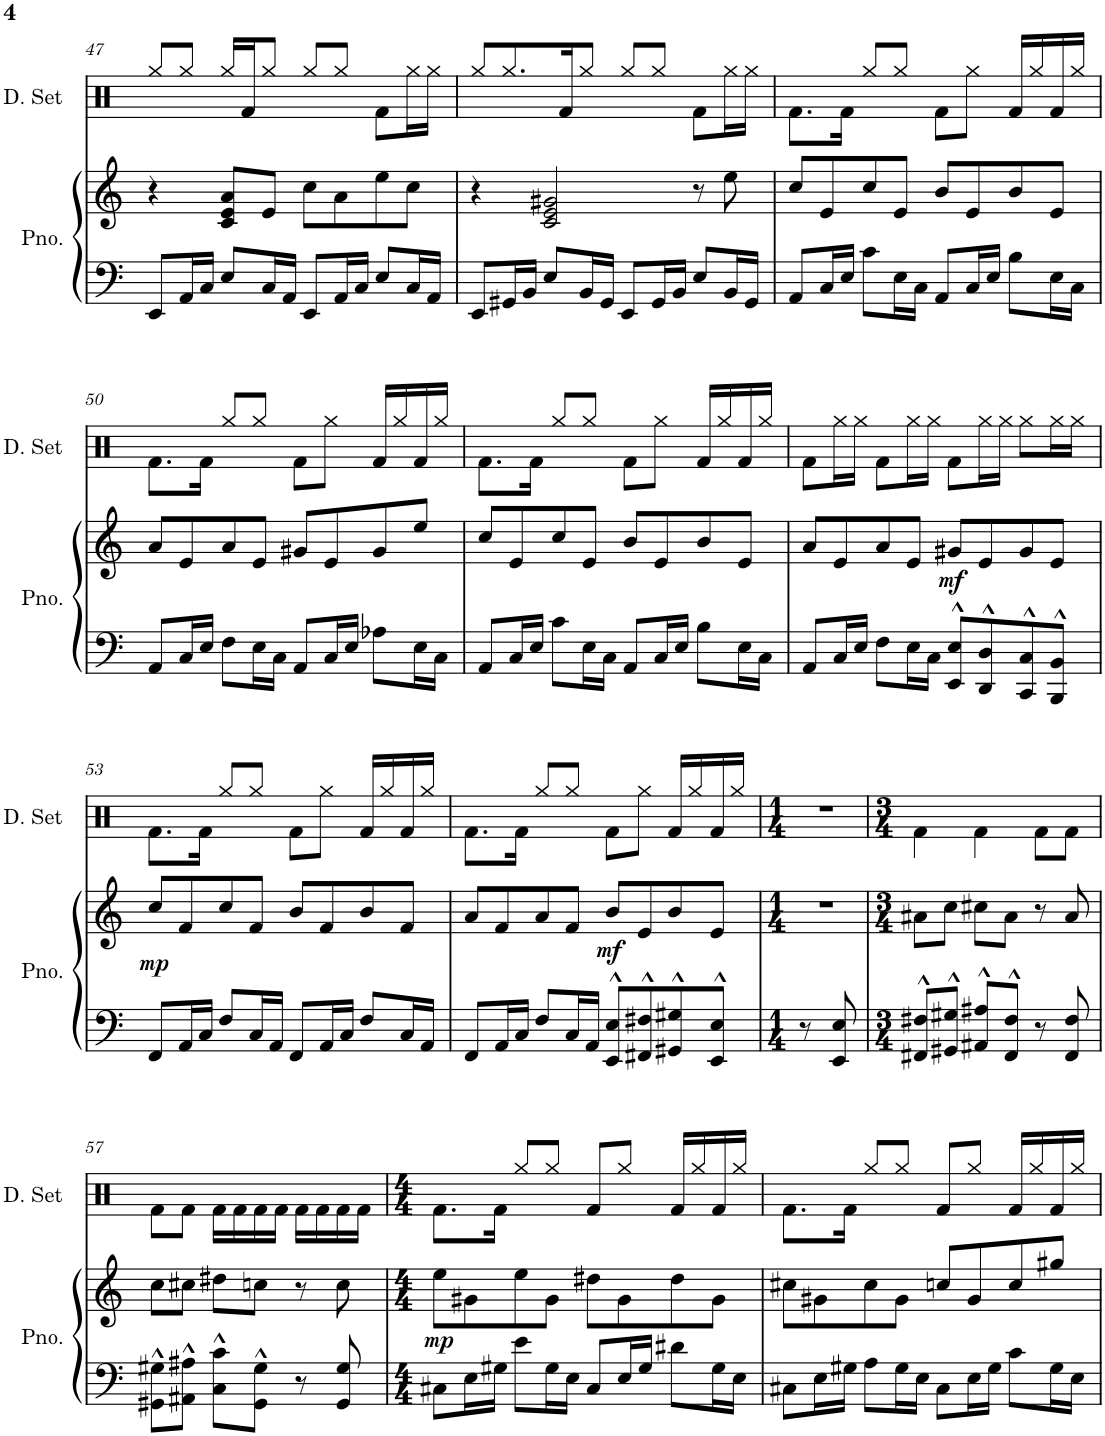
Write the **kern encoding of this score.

**kern	**kern	**dynam	**kern
*part2	*part2	*part2	*part1
*staff3	*staff2	*staff2/3	*staff1
*I"Piano	*	*	*I"Drumset
*I'Pno.	*	*	*I'D. Set
!!LO:PB:g=z
*clefF4	*clefG2	*	*clefX
*k[]	*k[]	*	*k[]
*M4/4	*M4/4	*	*M4/4
=47	=47	=47	=47
8EE/L	4r	.	8Rgg/L
16AA/L	.	.	8Rgg/J
16C/JJ	.	.	.
8E/L	8c/ 8e/ 8a/L	.	16Rgg/LL
.	.	.	16Rf/J
16C/L	8e/J	.	8Rgg/J
16AA/JJ	.	.	.
8EE/L	8cc\L	.	8Rgg/L
16AA/L	8a\	.	8Rgg/J
16C/JJ	.	.	.
8E/L	8ee\	.	8Rf\L
16C/L	8cc\J	.	16Rgg\L
16AA/JJ	.	.	16Rgg\JJ
=48	=48	=48	=48
8EE/L	4r	.	8Rgg/L
16GG#X/L	.	.	8.Rgg/
16BB/JJ	.	.	.
8E/L	2c/ 2e/ 2g#X/	.	.
.	.	.	16Rf/K
16BB/L	.	.	8Rgg/J
16GG#/JJ	.	.	.
8EE/L	.	.	8Rgg/L
16GG#/L	.	.	8Rgg/J
16BB/JJ	.	.	.
8E/L	8r	.	8Rf\L
16BB/L	8ee\	.	16Rgg\L
16GG#/JJ	.	.	16Rgg\JJ
=49	=49	=49	=49
8AA/L	8cc/L	.	8.Rf\L
16C/L	8e/	.	.
16E/JJ	.	.	16Rf\Jk
8c\L	8cc/	.	8Rgg/L
16E\L	8e/J	.	8Rgg/J
16C\JJ	.	.	.
8AA/L	8b/L	.	8Rf\L
16C/L	8e/	.	8Rgg\J
16E/JJ	.	.	.
8B\L	8b/	.	16Rf/LL
.	.	.	16Rgg/
16E\L	8e/J	.	16Rf/
16C\JJ	.	.	16Rgg/JJ
!!LO:LB:g=z
=50	=50	=50	=50
8AA/L	8a/L	.	8.Rf\L
16C/L	8e/	.	.
16E/JJ	.	.	16Rf\Jk
8F\L	8a/	.	8Rgg/L
16E\L	8e/J	.	8Rgg/J
16C\JJ	.	.	.
8AA/L	8g#X/L	.	8Rf\L
16C/L	8e/	.	8Rgg\J
16E/JJ	.	.	.
8A-X\L	8g#/	.	16Rf/LL
.	.	.	16Rgg/
16E\L	8ee/J	.	16Rf/
16C\JJ	.	.	16Rgg/JJ
=51	=51	=51	=51
8AA/L	8cc/L	.	8.Rf\L
16C/L	8e/	.	.
16E/JJ	.	.	16Rf\Jk
8c\L	8cc/	.	8Rgg/L
16E\L	8e/J	.	8Rgg/J
16C\JJ	.	.	.
8AA/L	8b/L	.	8Rf\L
16C/L	8e/	.	8Rgg\J
16E/JJ	.	.	.
8B\L	8b/	.	16Rf/LL
.	.	.	16Rgg/
16E\L	8e/J	.	16Rf/
16C\JJ	.	.	16Rgg/JJ
=52	=52	=52	=52
8AA/L	8a/L	.	8Rf\L
16C/L	8e/	.	16Rgg\L
16E/JJ	.	.	16Rgg\JJ
8F\L	8a/	.	8Rf\L
16E\L	8e/J	.	16Rgg\L
16C\JJ	.	.	16Rgg\JJ
!	!	!LO:DY:b	!
8EE/^^ 8E/^^L	8g#X/L	mf	8Rf\L
8DD/^^ 8D/^^	8e/	.	16Rgg\L
.	.	.	16Rgg\JJ
8CC/^^ 8C/^^	8g#/	.	8Rgg\L
8BBB/^^ 8BB/^^J	8e/J	.	16Rgg\L
.	.	.	16Rgg\JJ
!!LO:LB:g=z
=53	=53	=53	=53
!	!	!LO:DY:b	!
8FF/L	8cc/L	mp	8.Rf\L
16AA/L	8f/	.	.
16C/JJ	.	.	16Rf\Jk
8F/L	8cc/	.	8Rgg/L
16C/L	8f/J	.	8Rgg/J
16AA/JJ	.	.	.
8FF/L	8b/L	.	8Rf\L
16AA/L	8f/	.	8Rgg\J
16C/JJ	.	.	.
8F/L	8b/	.	16Rf/LL
.	.	.	16Rgg/
16C/L	8f/J	.	16Rf/
16AA/JJ	.	.	16Rgg/JJ
=54	=54	=54	=54
8FF/L	8a/L	.	8.Rf\L
16AA/L	8f/	.	.
16C/JJ	.	.	16Rf\Jk
8F/L	8a/	.	8Rgg/L
16C/L	8f/J	.	8Rgg/J
16AA/JJ	.	.	.
!	!	!LO:DY:b	!
8EE/^^ 8E/^^L	8b/L	mf	8Rf\L
8FF#X/^^ 8F#X/^^	8e/	.	8Rgg\J
8GG#X/^^ 8G#X/^^	8b/	.	16Rf/LL
.	.	.	16Rgg/
8EE/^^ 8E/^^J	8e/J	.	16Rf/
.	.	.	16Rgg/JJ
=55	=55	=55	=55
*M1/4	*M1/4	*	*M1/4
8r	4r	.	4r
8EE/ 8E/	.	.	.
=56	=56	=56	=56
*M3/4	*M3/4	*	*M3/4
8FF#X/^^ 8F#X/^^L	8a#X\L	.	4Rf\
8GG#X/^^ 8G#X/^^J	8cc\J	.	.
8AA#X/^^ 8A#X/^^L	8cc#X\L	.	4Rf\
8FF#/^^ 8F#/^^J	8a#\J	.	.
8r	8r	.	8Rf\L
8FF#/ 8F#/	8a#/	.	8Rf\J
!!LO:LB:g=z
=57	=57	=57	=57
8GG#X\^^ 8G#X\^^L	8cc\L	.	8Rf\L
8AA#X\^^ 8A#X\^^J	8cc#X\J	.	8Rf\J
8C\^^ 8c\^^L	8dd#X\L	.	16Rf\LL
.	.	.	16Rf\
8GG#\^^ 8G#\^^J	8ccn\J	.	16Rf\
.	.	.	16Rf\JJ
8r	8r	.	16Rf\LL
.	.	.	16Rf\
8GG#/ 8G#/	8cc\	.	16Rf\
.	.	.	16Rf\JJ
=58	=58	=58	=58
*M4/4	*M4/4	*	*M4/4
!	!	!LO:DY:b	!
8C#X\L	8ee\L	mp	8.Rf\L
16E\L	8g#X\	.	.
16G#X\JJ	.	.	16Rf\Jk
8e\L	8ee\	.	8Rgg/L
16G#\L	8g#\J	.	8Rgg/J
16E\JJ	.	.	.
8C#/L	8dd#X\L	.	8Rf/L
16E/L	8g#\	.	8Rgg/J
16G#/JJ	.	.	.
8d#X\L	8dd#\	.	16Rf/LL
.	.	.	16Rgg/
16G#\L	8g#\J	.	16Rf/
16E\JJ	.	.	16Rgg/JJ
=59	=59	=59	=59
8C#X\L	8cc#X\L	.	8.Rf\L
16E\L	8g#X\	.	.
16G#X\JJ	.	.	16Rf\Jk
8A\L	8cc#\	.	8Rgg/L
16G#\L	8g#\J	.	8Rgg/J
16E\JJ	.	.	.
8C#\L	8ccn/L	.	8Rf/L
16E\L	8g#/	.	8Rgg/J
16G#\JJ	.	.	.
8c\L	8cc/	.	16Rf/LL
.	.	.	16Rgg/
16G#\L	8gg#X/J	.	16Rf/
16E\JJ	.	.	16Rgg/JJ
=	=	=	=
*-	*-	*-	*-
